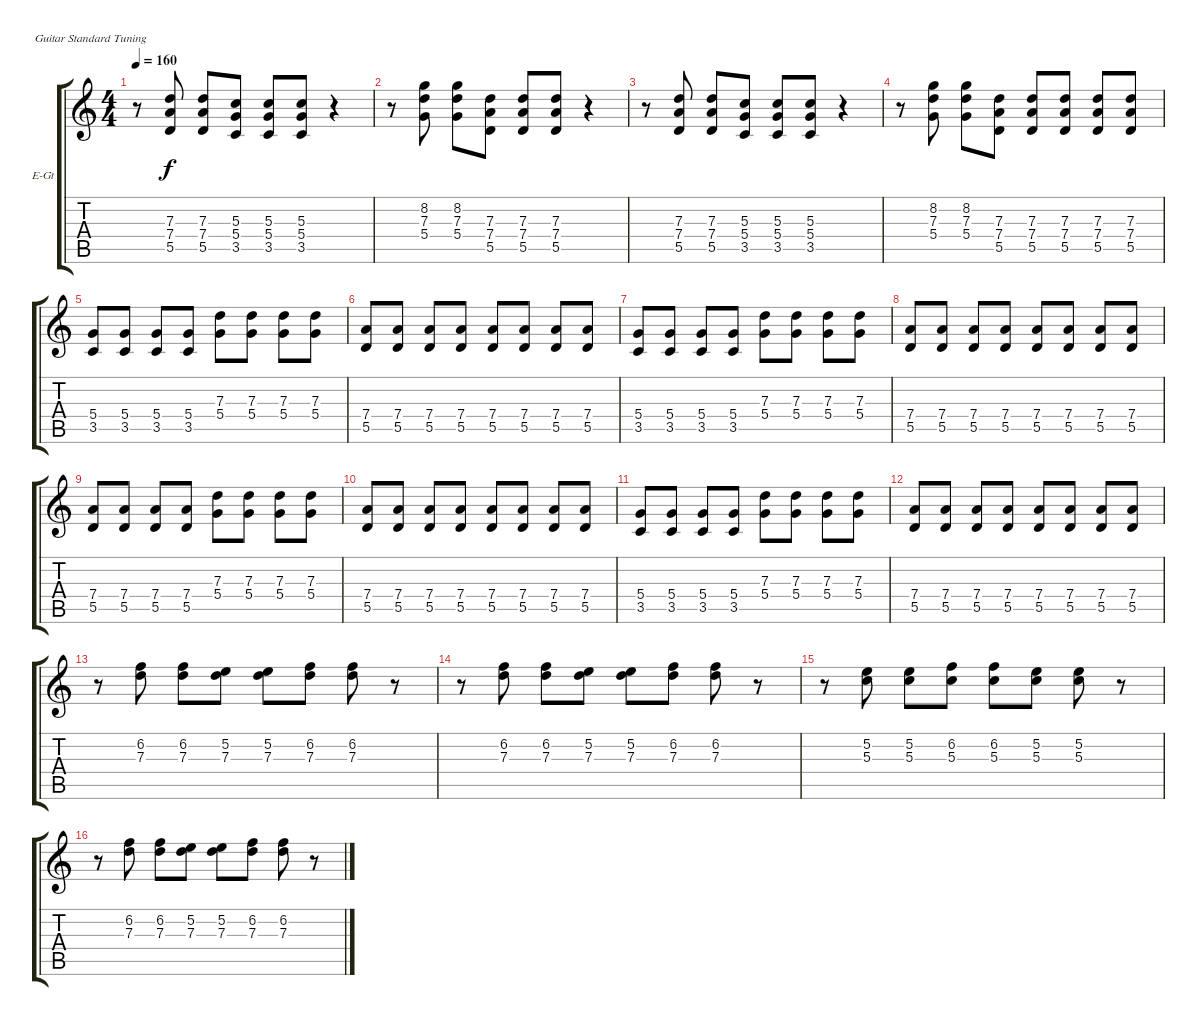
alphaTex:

\defaultSystemsLayout 4
\bracketExtendMode groupsimilarinstruments
\firstSystemTrackNameOrientation horizontal
\otherSystemsTrackNameOrientation horizontal
\track ("Electric Guitar (Drive)" "E-Gt") {instrument overdrivenguitar}
\staff {score tabs}
\tuning (E4 B3 G3 D3 A2 E2)
\ts (4 4)
\tempo 160
\clef g2
\ks c
r.8{dy f} (7.4 5.5 7.3).8 (7.4 5.5 7.3).8 (5.4 3.5 5.3).8 (5.4 3.5 5.3).8 (5.4 3.5 5.3).8 r.4 |
r.8 (7.3 5.4 8.2).8 (7.3 5.4 8.2).8 (7.4 5.5 7.3).8 (7.4 5.5 7.3).8 (7.4 5.5 7.3).8 r.4 |
r.8 (7.4 5.5 7.3).8 (7.4 5.5 7.3).8 (5.4 3.5 5.3).8 (5.4 3.5 5.3).8 (5.4 3.5 5.3).8 r.4 |
r.8 (7.3 5.4 8.2).8 (7.3 5.4 8.2).8 (7.4 5.5 7.3).8 (7.4 5.5 7.3).8 (7.4 5.5 7.3).8 (7.4 5.5 7.3).8 (7.4 5.5 7.3).8 |
(3.5 5.4).8 (3.5 5.4).8 (3.5 5.4).8 (3.5 5.4).8 (5.4 7.3).8 (5.4 7.3).8 (5.4 7.3).8 (5.4 7.3).8 |
(5.5 7.4).8 (5.5 7.4).8 (5.5 7.4).8 (5.5 7.4).8 (5.5 7.4).8 (5.5 7.4).8 (5.5 7.4).8 (5.5 7.4).8 |
(3.5 5.4).8 (3.5 5.4).8 (3.5 5.4).8 (3.5 5.4).8 (5.4 7.3).8 (5.4 7.3).8 (5.4 7.3).8 (5.4 7.3).8 |
(5.5 7.4).8 (5.5 7.4).8 (5.5 7.4).8 (5.5 7.4).8 (5.5 7.4).8 (5.5 7.4).8 (5.5 7.4).8 (5.5 7.4).8 |
(5.5 7.4).8 (5.5 7.4).8 (5.5 7.4).8 (5.5 7.4).8 (5.4 7.3).8 (5.4 7.3).8 (5.4 7.3).8 (5.4 7.3).8 |
(5.5 7.4).8 (5.5 7.4).8 (5.5 7.4).8 (5.5 7.4).8 (5.5 7.4).8 (5.5 7.4).8 (5.5 7.4).8 (5.5 7.4).8 |
(3.5 5.4).8 (3.5 5.4).8 (3.5 5.4).8 (3.5 5.4).8 (5.4 7.3).8 (5.4 7.3).8 (5.4 7.3).8 (5.4 7.3).8 |
(5.5 7.4).8 (5.5 7.4).8 (5.5 7.4).8 (5.5 7.4).8 (5.5 7.4).8 (5.5 7.4).8 (5.5 7.4).8 (5.5 7.4).8 |
r.8 (6.2 7.3).8 (6.2 7.3).8 (5.2 7.3).8 (5.2 7.3).8 (6.2 7.3).8 (6.2 7.3).8 r.8 |
r.8 (6.2 7.3).8 (6.2 7.3).8 (5.2 7.3).8 (5.2 7.3).8 (6.2 7.3).8 (6.2 7.3).8 r.8 |
r.8 (5.2 5.3).8 (5.2 5.3).8 (6.2 5.3).8 (6.2 5.3).8 (5.2 5.3).8 (5.2 5.3).8 r.8 |
r.8 (6.2 7.3).8 (6.2 7.3).8 (5.2 7.3).8 (5.2 7.3).8 (6.2 7.3).8 (6.2 7.3).8 r.8
